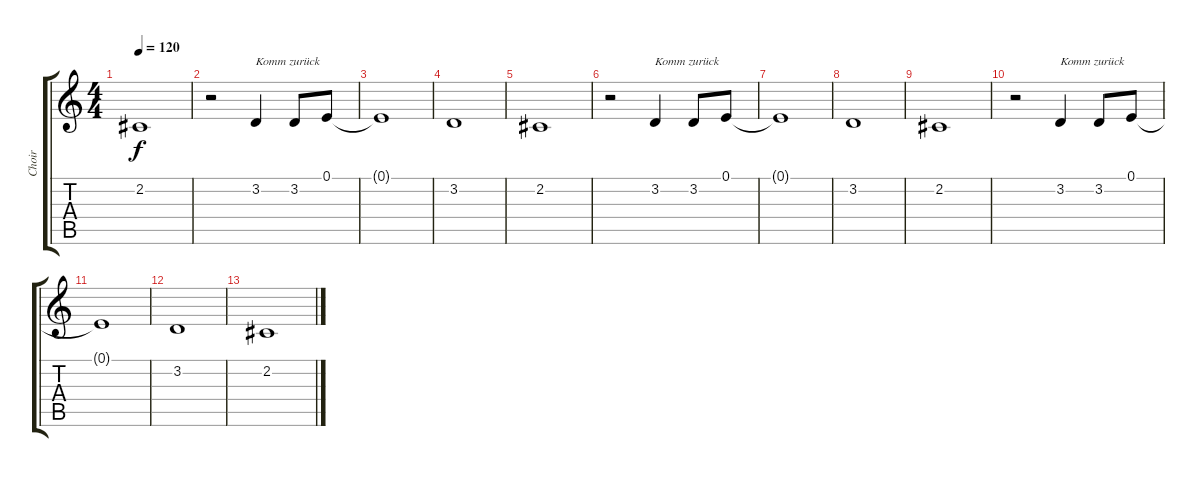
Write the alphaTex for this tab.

\track ("Choir" "Choir") {instrument pad4choir}
\staff {score tabs}
\tuning (E4 B3 G3 D3 A2 E2) {hide}
\ts (4 4)
\tempo 120
\clef g2
\ks c
2.2.1{dy f} |
r.2 3.2.4{txt "Komm zurück"} 3.2.8 0.1.8 |
0.1{t}.1 |
3.2.1 |
2.2.1 |
r.2 3.2.4{txt "Komm zurück"} 3.2.8 0.1.8 |
0.1{t}.1 |
3.2.1 |
2.2.1 |
r.2 3.2.4{txt "Komm zurück"} 3.2.8 0.1.8 |
0.1{t}.1 |
3.2.1 |
2.2.1
